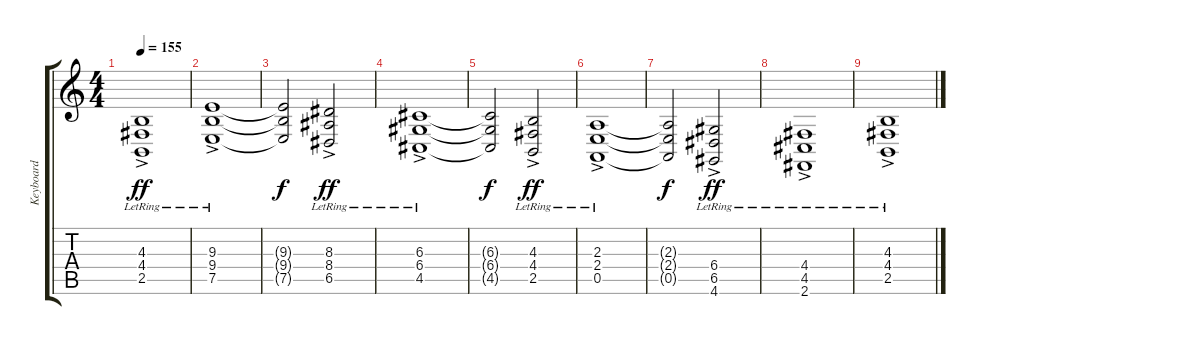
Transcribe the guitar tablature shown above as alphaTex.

\track ("Keyboard" "Keyboard") {instrument pad6metallic}
\staff {score tabs}
\tuning (E4 B3 G3 D3 A2 E2) {hide}
\ts (4 4)
\tempo 155
\clef g2
\ks c
(4.3{ac lr} 4.4{ac lr} 2.5{ac lr}).1{dy ff} |
(9.3{ac lr} 9.4{ac lr} 7.5{ac lr}).1 |
(9.3{t} 9.4{t} 7.5{t}).2{dy f} (8.3{ac lr} 8.4{ac lr} 6.5{ac lr}).2{dy ff} |
(6.3{ac lr} 6.4{ac lr} 4.5{ac lr}).1{volume 8} |
(6.3{t} 6.4{t} 4.5{t}).2{dy f} (4.3{ac lr} 4.4{ac lr} 2.5{ac lr}).2{dy ff volume 6} |
(2.3{ac lr} 2.4{ac lr} 0.5{ac lr}).1{volume 5} |
(2.3{t} 2.4{t} 0.5{t}).2{dy f} (6.4{ac lr} 6.5{ac lr} 4.6{ac lr}).2{dy ff volume 4} |
(4.4{ac lr} 4.5{ac lr} 2.6{ac lr}).1{volume 2} |
(4.3{ac lr} 4.4{ac lr} 2.5{ac lr}).1{volume 1}
